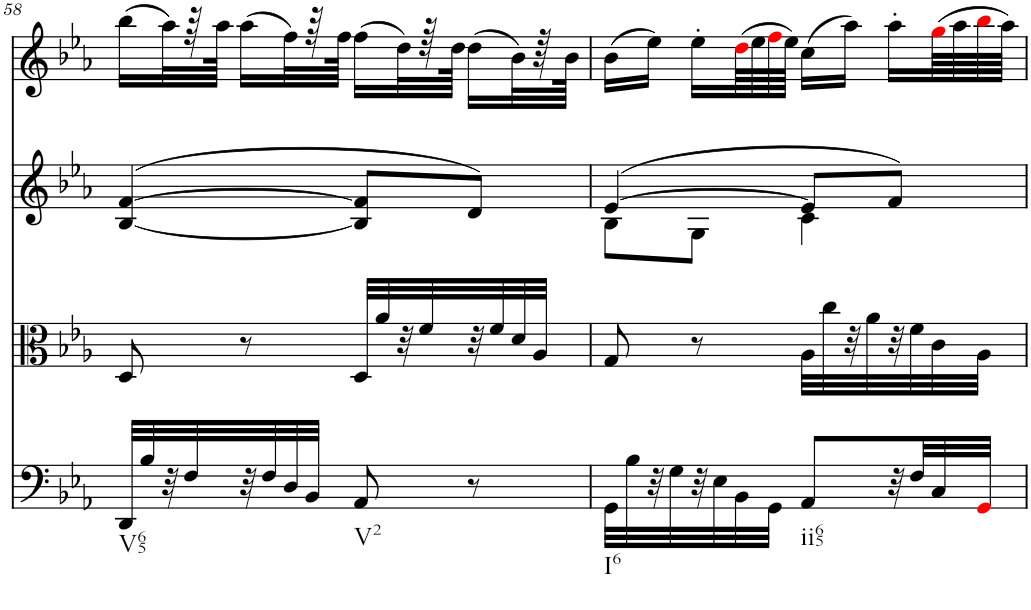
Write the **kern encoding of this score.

**kern	**kern	**kern	**kern
*part4	*part3	*part2	*part1
*staff4	*staff3	*staff2	*staff1
*I"Violoncello	*I"Viola	*I"Violin II	*I"Violin I
*I'Vc	*I'Vla	*I'Vln	*I'Vln
!!LO:PB:g=z
*clefC4	*clefC3	*clefG2	*clefG2
*k[b-e-a-]	*k[b-e-a-]	*k[b-e-a-]	*k[b-e-a-]
*E-:	*E-:	*E-:	*E-:
*M2/4	*M2/4	*M2/4	*M2/4
=58	=58	=58	=58
!LO:TX:b:t=V65	!	!	!
32DD/LLL	8D/	(>[4B-/ [4f/	(16bb-\LL
32B-/	.	.	.
32r	.	.	32aa-\L)
32F/	.	.	64r
.	.	.	64aa-\JJJJ
32r	8r	.	(16aa-\LL
32F/	.	.	.
32D/	.	.	32ff\L)
32BB-/JJJ	.	.	64r
.	.	.	64ff\JJJJ
!LO:TX:b:t=V2	!	!	!
8AA-/	32D/LLL	8B-/] 8f/]L	(16ff\LL
.	32a-/	.	.
.	32r	.	32dd\L)
.	32f/	.	64r
.	.	.	64dd\JJJJ
8r	32r	8d/J)	(16dd\LL
.	32f/	.	.
.	32d/	.	32b-\L)
.	32A-/JJJ	.	64r
.	.	.	64b-\JJJJ
=59	=59	=59	=59
*	*	*^	*
!LO:TX:b:t=I6	!	!	!	!
32GG\LLL	8G/	([>4e-/	8B-\L	(16b-\LL
32B-\	.	.	.	.
32r	.	.	.	16ee-\JJ)
32G\	.	.	.	.
32r	8r	.	8G\J	16ee-'\LL
32E-\	.	.	.	.
32BB-\	.	.	.	(64ddi\LL
.	.	.	.	64ee-\
32GG\JJJ	.	.	.	64ffi\
.	.	.	.	64ee-\JJJJ)
!LO:TX:b:t=ii65	!	!	!	!
8AA-/L	32A-\LLL	8e-/L]	4c\	(16cc\LL
.	32cc\	.	.	.
.	32r	.	.	16aa-\JJ)
.	32a-\	.	.	.
32r	32r	8f/J)	.	16aa-'\LL
32F/	32f\	.	.	.
32C/	32c\	.	.	(64ggi\LL
.	.	.	.	64aa-\
32GGi/JJJ	32A-\JJJ	.	.	64bb-i\
.	.	.	.	64aa-\JJJJ)
*	*	*v	*v	*
=	=	=	=
*-	*-	*-	*-
